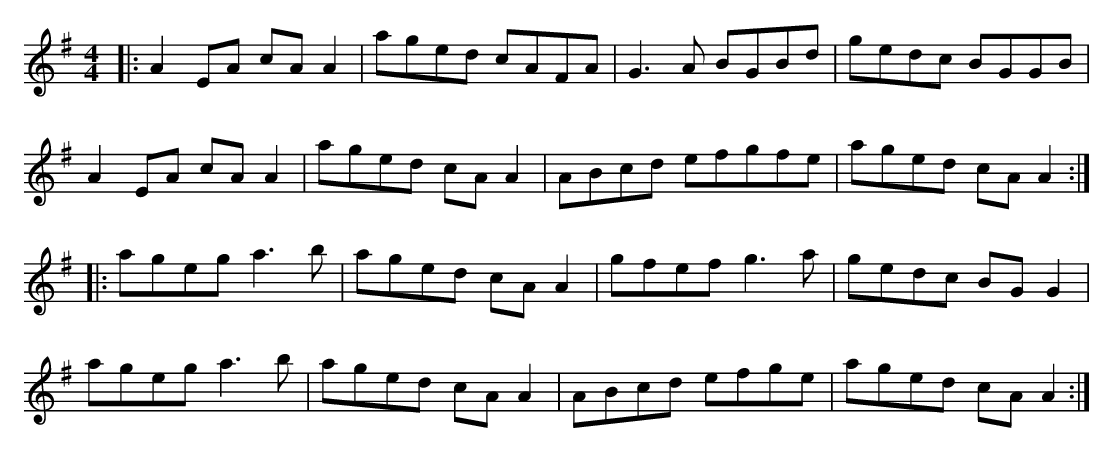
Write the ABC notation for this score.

X:1
M:4/4
K:Ador
|:A2 EA cA A2|aged cAFA|G3 A BGBd|gedc BGGB|
A2 EA cA A2|aged cA A2|ABcd efgfe|aged cA A2:|
|:ageg a3 b|aged cA A2|gfef g3 a|gedc BG G2|
ageg a3 b |aged cA A2|ABcd efge|aged cA A2:|
